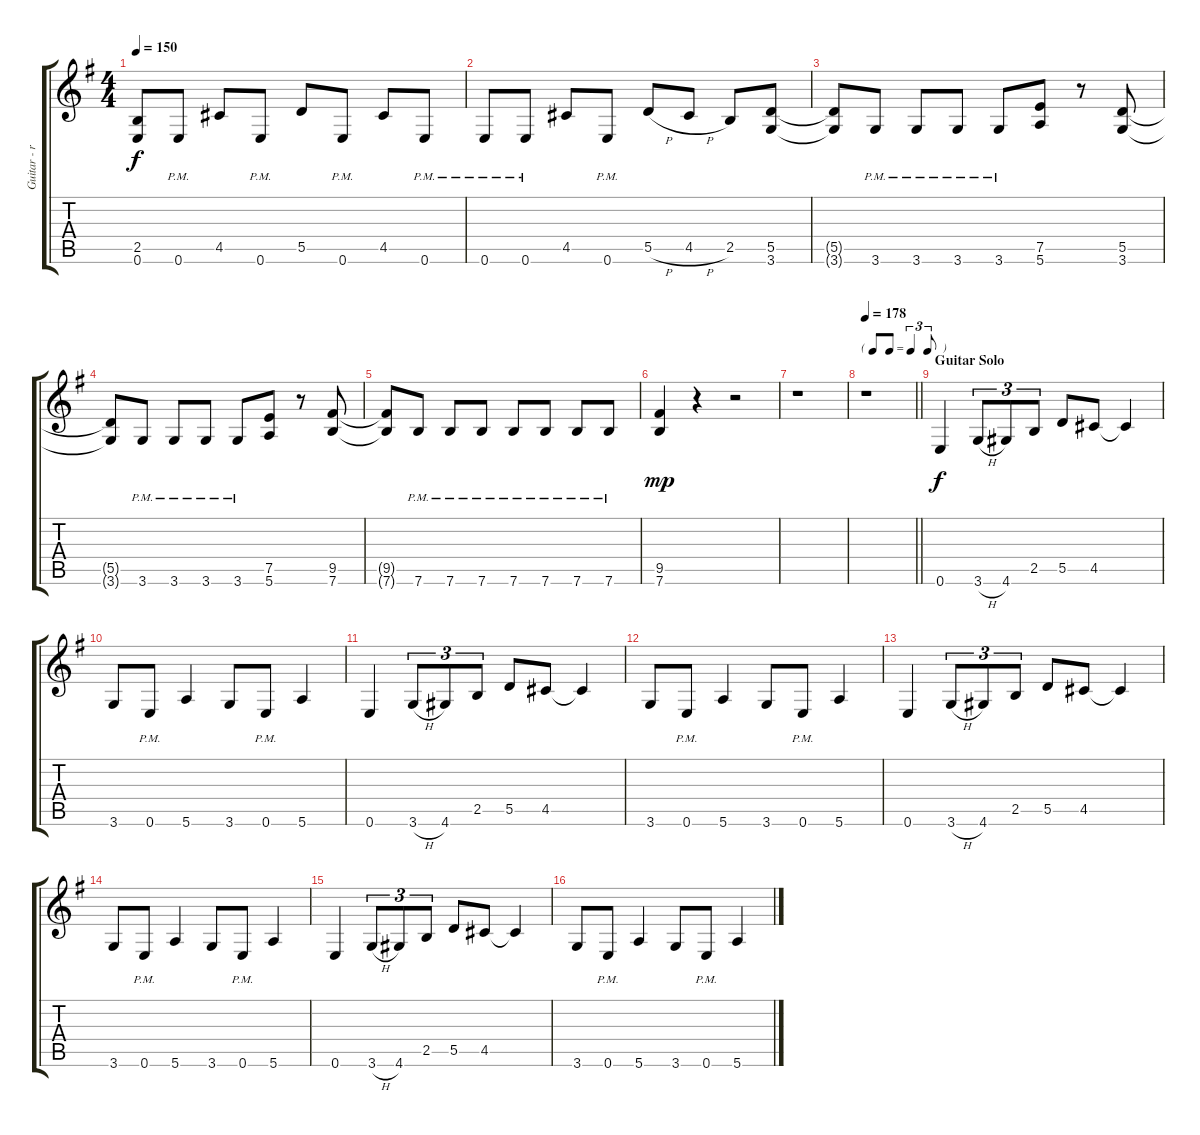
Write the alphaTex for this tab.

\track ("Guitar - right" "Guitar - r") {instrument distortionguitar}
\staff {score tabs}
\tuning (E4 B3 G3 D3 A2 E2) {hide}
\ts (4 4)
\tempo 150
\clef g2
\ks g
(2.5{t} 0.6{t}).8{dy f} 0.6{pm}.8 4.5.8 0.6{pm}.8 5.5.8 0.6{pm}.8 4.5.8 0.6{pm}.8 |
0.6{pm}.8 0.6{pm}.8 4.5.8 0.6{pm}.8 5.5{h}.8 4.5{h}.8 2.5.8 (5.5 3.6).8 |
(5.5{t} 3.6{t}).8 3.6{pm}.8 3.6{pm}.8 3.6{pm}.8 3.6{pm}.8 (7.5 5.6).8 r.8 (5.5 3.6).8 |
(5.5{t} 3.6{t}).8 3.6{pm}.8 3.6{pm}.8 3.6{pm}.8 3.6{pm}.8 (7.5 5.6).8 r.8 (9.5 7.6).8 |
(9.5{t} 7.6{t}).8 7.6{pm}.8 7.6{pm}.8 7.6{pm}.8 7.6{pm}.8 7.6{pm}.8 7.6{pm}.8 7.6{pm}.8 |
(9.5 7.6).4{dy mp} r.4 r.2 |
r.1 |
\tf triplet8th
\tempo 178
\barLineRight lightlight
r.1 |
\section ("" "Guitar Solo")
0.6.4{dy f volume 10} 3.6{h}.8{tu (3 2)} 4.6.8{tu (3 2)} 2.5.8{tu (3 2)} 5.5.8 4.5.8 4.5{t}.4 |
3.6.8 0.6{pm}.8 5.6.4 3.6.8 0.6{pm}.8 5.6.4 |
0.6.4 3.6{h}.8{tu (3 2)} 4.6.8{tu (3 2)} 2.5.8{tu (3 2)} 5.5.8 4.5.8 4.5{t}.4 |
3.6.8 0.6{pm}.8 5.6.4 3.6.8 0.6{pm}.8 5.6.4 |
0.6.4 3.6{h}.8{tu (3 2)} 4.6.8{tu (3 2)} 2.5.8{tu (3 2)} 5.5.8 4.5.8 4.5{t}.4 |
3.6.8 0.6{pm}.8 5.6.4 3.6.8 0.6{pm}.8 5.6.4 |
0.6.4 3.6{h}.8{tu (3 2)} 4.6.8{tu (3 2)} 2.5.8{tu (3 2)} 5.5.8 4.5.8 4.5{t}.4 |
3.6.8 0.6{pm}.8 5.6.4 3.6.8 0.6{pm}.8 5.6.4
